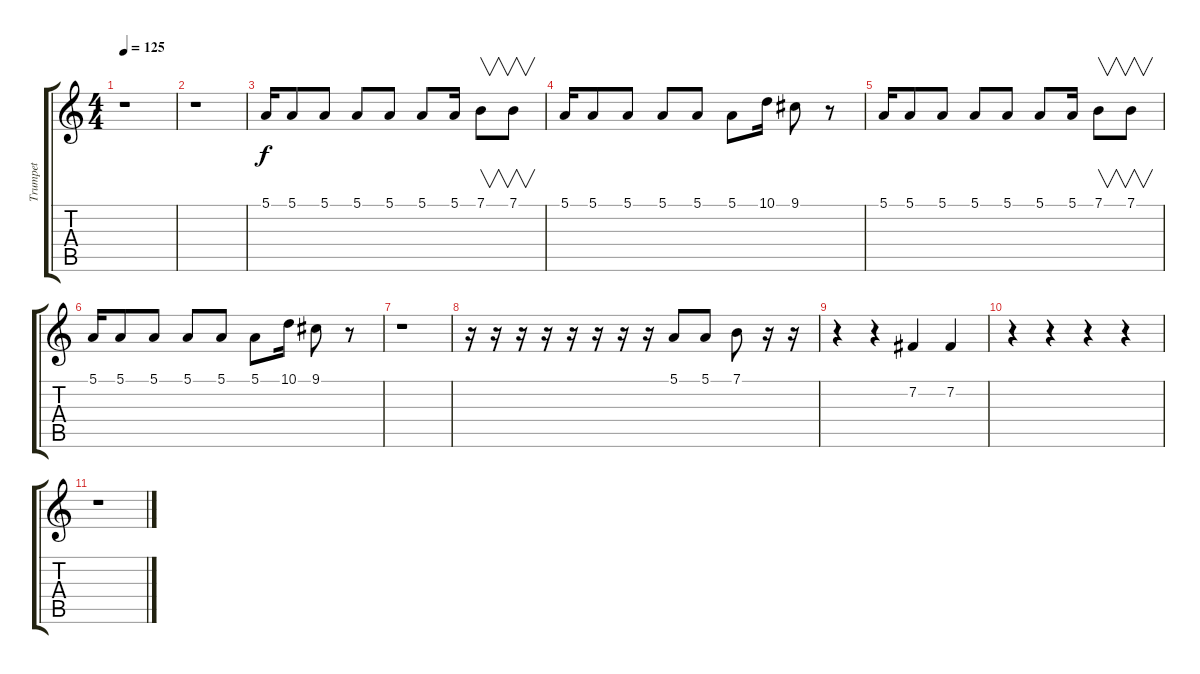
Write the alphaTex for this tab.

\track ("Trumpet" "Trumpet") {instrument trumpet}
\staff {score tabs}
\tuning (E4 B3 G3 D3 A2 E2) {hide}
\ts (4 4)
\tempo 125
\clef g2
\ks c
r.1{dy f} |
r.1 |
5.1.16 5.1.8 5.1.8 5.1.8 5.1.8 5.1.8 5.1.16 7.1.8{v} 7.1.8{v} |
5.1.16 5.1.8 5.1.8 5.1.8 5.1.8 5.1.8 10.1.16 9.1.8 r.8 |
5.1.16 5.1.8 5.1.8 5.1.8 5.1.8 5.1.8 5.1.16 7.1.8{v} 7.1.8{v} |
5.1.16 5.1.8 5.1.8 5.1.8 5.1.8 5.1.8 10.1.16 9.1.8 r.8 |
r.1 |
r.16 r.16 r.16 r.16 r.16 r.16 r.16 r.16 5.1.8 5.1.8 7.1.8 r.16 r.16 |
r.4 r.4 7.2.4 7.2.4 |
r.4 r.4 r.4 r.4 |
r.1
